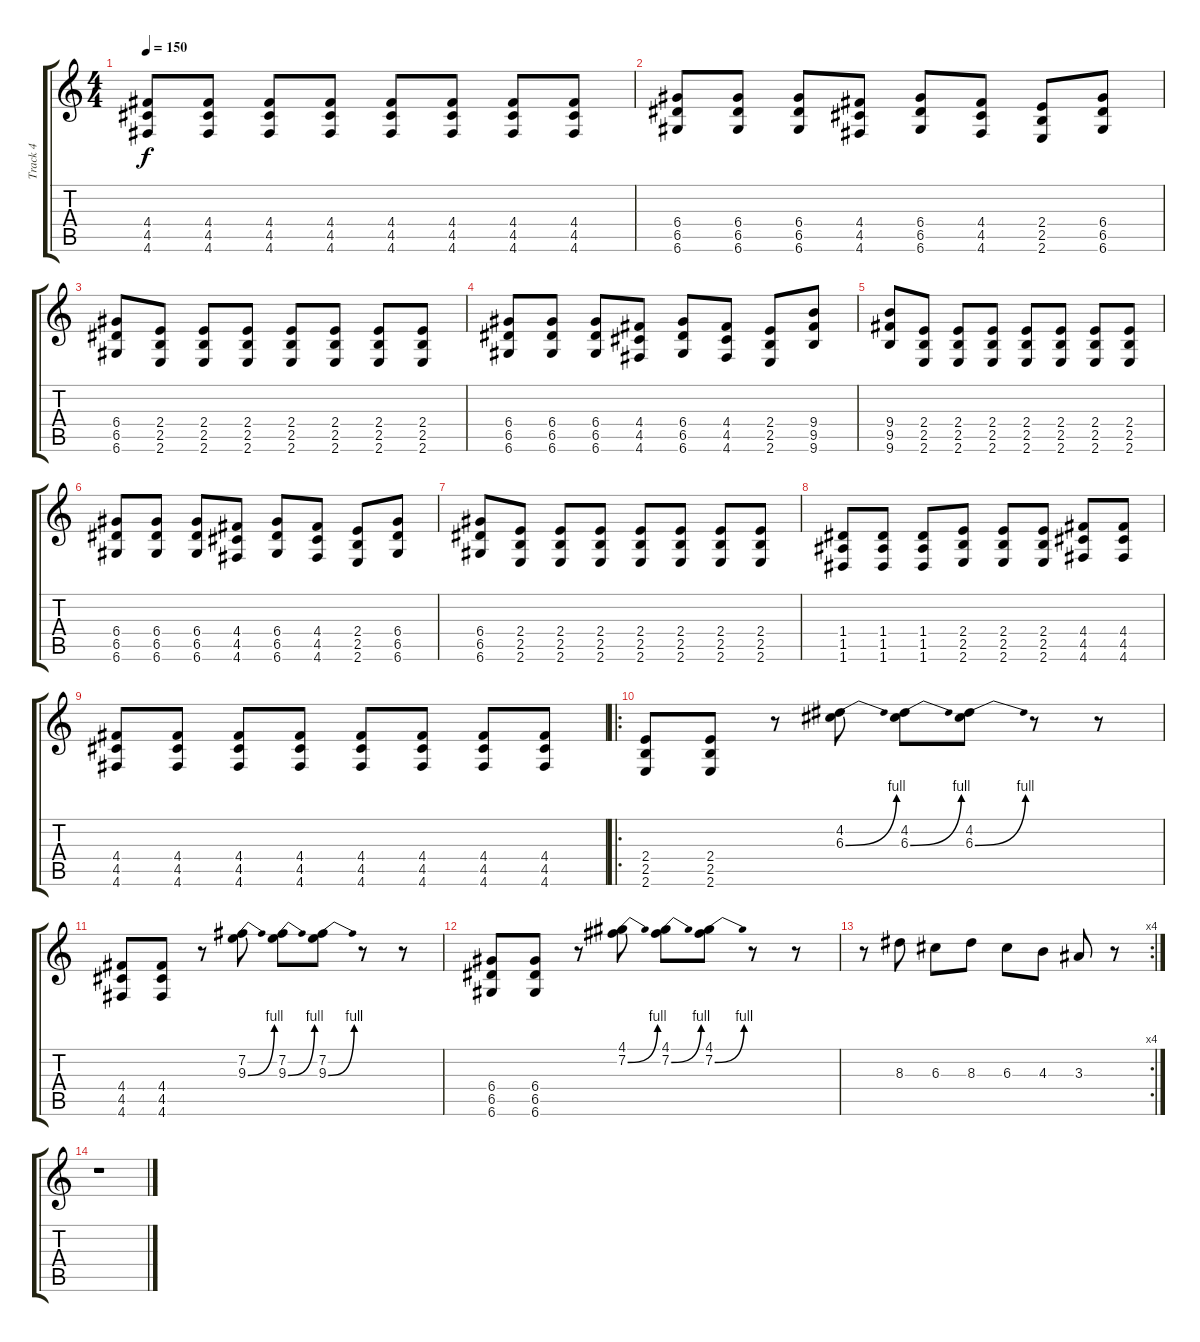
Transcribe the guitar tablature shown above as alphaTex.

\track ("Track 4" "Track 4") {instrument distortionguitar}
\staff {score tabs}
\tuning (E4 B3 G3 D3 A2 D2) {hide}
\ts (4 4)
\tempo 150
\clef g2
\ks c
(4.4 4.5 4.6).8{dy f} (4.4 4.5 4.6).8 (4.4 4.5 4.6).8 (4.4 4.5 4.6).8 (4.4 4.5 4.6).8 (4.4 4.5 4.6).8 (4.4 4.5 4.6).8 (4.4 4.5 4.6).8 |
(6.4 6.5 6.6).8 (6.4 6.5 6.6).8 (6.4 6.5 6.6).8 (4.4 4.5 4.6).8 (6.4 6.5 6.6).8 (4.4 4.5 4.6).8 (2.4 2.5 2.6).8 (6.4 6.5 6.6).8 |
(6.4 6.5 6.6).8 (2.4 2.5 2.6).8 (2.4 2.5 2.6).8 (2.4 2.5 2.6).8 (2.4 2.5 2.6).8 (2.4 2.5 2.6).8 (2.4 2.5 2.6).8 (2.4 2.5 2.6).8 |
(6.4 6.5 6.6).8 (6.4 6.5 6.6).8 (6.4 6.5 6.6).8 (4.4 4.5 4.6).8 (6.4 6.5 6.6).8 (4.4 4.5 4.6).8 (2.4 2.5 2.6).8 (9.4 9.5 9.6).8 |
(9.4 9.5 9.6).8 (2.4 2.5 2.6).8 (2.4 2.5 2.6).8 (2.4 2.5 2.6).8 (2.4 2.5 2.6).8 (2.4 2.5 2.6).8 (2.4 2.5 2.6).8 (2.4 2.5 2.6).8 |
(6.4 6.5 6.6).8 (6.4 6.5 6.6).8 (6.4 6.5 6.6).8 (4.4 4.5 4.6).8 (6.4 6.5 6.6).8 (4.4 4.5 4.6).8 (2.4 2.5 2.6).8 (6.4 6.5 6.6).8 |
(6.4 6.5 6.6).8 (2.4 2.5 2.6).8 (2.4 2.5 2.6).8 (2.4 2.5 2.6).8 (2.4 2.5 2.6).8 (2.4 2.5 2.6).8 (2.4 2.5 2.6).8 (2.4 2.5 2.6).8 |
(1.4 1.5 1.6).8 (1.4 1.5 1.6).8 (1.4 1.5 1.6).8 (2.4 2.5 2.6).8 (2.4 2.5 2.6).8 (2.4 2.5 2.6).8 (4.4 4.5 4.6).8 (4.4 4.5 4.6).8 |
(4.4 4.5 4.6).8 (4.4 4.5 4.6).8 (4.4 4.5 4.6).8 (4.4 4.5 4.6).8 (4.4 4.5 4.6).8 (4.4 4.5 4.6).8 (4.4 4.5 4.6).8 (4.4 4.5 4.6).8 |
\ro
(2.4 2.5 2.6).8 (2.4 2.5 2.6).8 r.8 (4.2 6.3{be (bend 0 0 60 4)}).8 (4.2 6.3{be (bend 0 0 60 4)}).8 (4.2 6.3{be (bend 0 0 60 4)}).8 r.8 r.8 |
(4.4 4.5 4.6).8 (4.4 4.5 4.6).8 r.8 (7.2 9.3{be (bend 0 0 60 4)}).8 (7.2 9.3{be (bend 0 0 60 4)}).8 (7.2 9.3{be (bend 0 0 60 4)}).8 r.8 r.8 |
(6.4 6.5 6.6).8 (6.4 6.5 6.6).8 r.8 (4.1 7.2{be (bend 0 0 60 4)}).8 (4.1 7.2{be (bend 0 0 60 4)}).8 (4.1 7.2{be (bend 0 0 60 4)}).8 r.8 r.8 |
\rc 4
r.8 8.3.8 6.3.8 8.3.8 6.3.8 4.3.8 3.3.8 r.8 |
r.1
